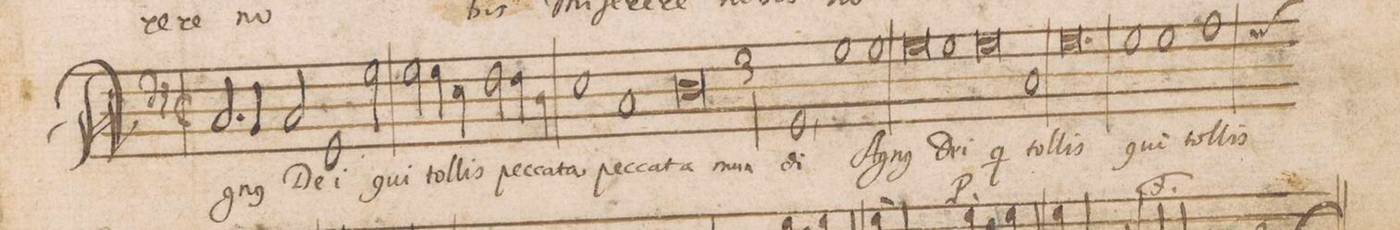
**kern	**text	**dynam
*I"BASVS	*	*
*clefF4	*	*
*k[]	*	*
*met(C|)	*	*
*M2/1	*	*
2.C/	A-	.
4BB/	-gn(us)	.
2C/	De-	.
1GG/	-i	.
=25-	=25-	=25-
2G\	qui	.
2G\	tol-	.
4G\	-lis	.
4E\	pec-	.
=26-	=26-	=26-
2F\	-ca-	.
4F\	-ta	.
4D\	pec-	.
1E	-ca-	.
=27-	=27-	=27-
1C	-ta	.
0D	mun-	.
=28-	=28-	=28-
=29-	=29-	=29-
*M3/1	*	*
1GG,	-di	.
1G	A-	.
1G	-gn(us)	.
=30-	=30-	=30-
0G	De-	.
1G	-i	.
=31-	=31-	=31-
0G	q(ui)	.
1C	tol-	.
=32-	=32-	=32-
0.G	-lis	.
=33-	=33-	=33-
1G	qui	.
1G	tol-	.
1A	-lis	.
*custos:G	*	*
=34-	=34-	=34-
*-	*-	*-
